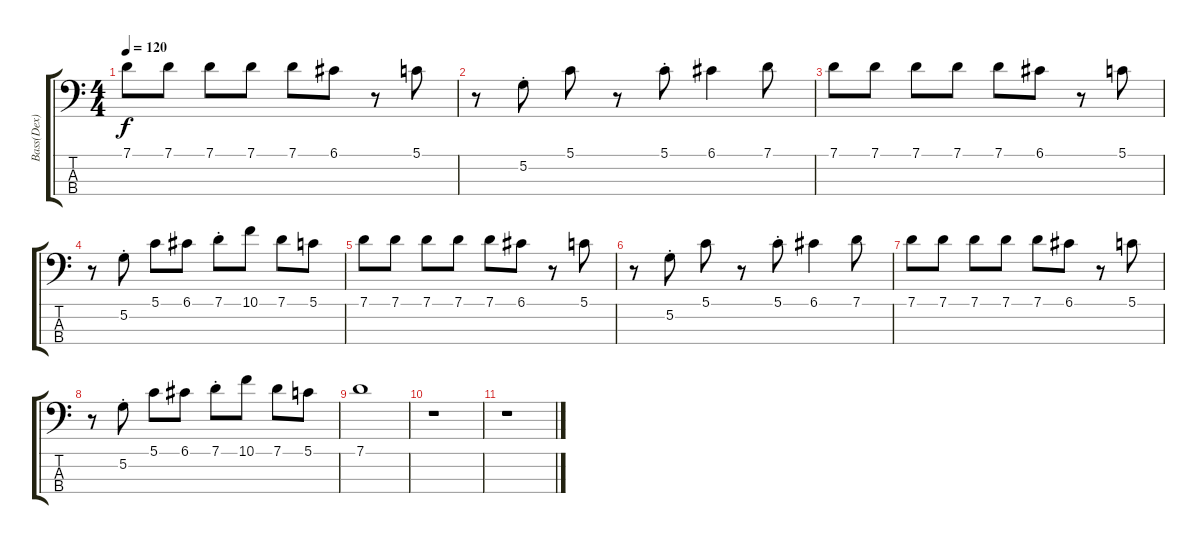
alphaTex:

\track ("Bass(Dex)" "Bass(Dex)") {instrument electricbassfinger}
\staff {score tabs}
\tuning (G2 D2 A1 E1) {hide}
\ts (4 4)
\tempo 120
\clef f4
\ks c
7.1.8{dy f} 7.1.8 7.1.8 7.1.8 7.1.8 6.1.8 r.8 5.1.8 |
r.8 5.2{st}.8 5.1.8 r.8 5.1{st}.8 6.1.4 7.1.8 |
7.1.8 7.1.8 7.1.8 7.1.8 7.1.8 6.1.8 r.8 5.1.8 |
r.8 5.2{st}.8 5.1.8 6.1.8 7.1{st}.8 10.1.8 7.1.8 5.1.8 |
7.1.8 7.1.8 7.1.8 7.1.8 7.1.8 6.1.8 r.8 5.1.8 |
r.8 5.2{st}.8 5.1.8 r.8 5.1{st}.8 6.1.4 7.1.8 |
7.1.8 7.1.8 7.1.8 7.1.8 7.1.8 6.1.8 r.8 5.1.8 |
r.8 5.2{st}.8 5.1.8 6.1.8 7.1{st}.8 10.1.8 7.1.8 5.1.8 |
7.1.1 |
r.1 |
r.1
